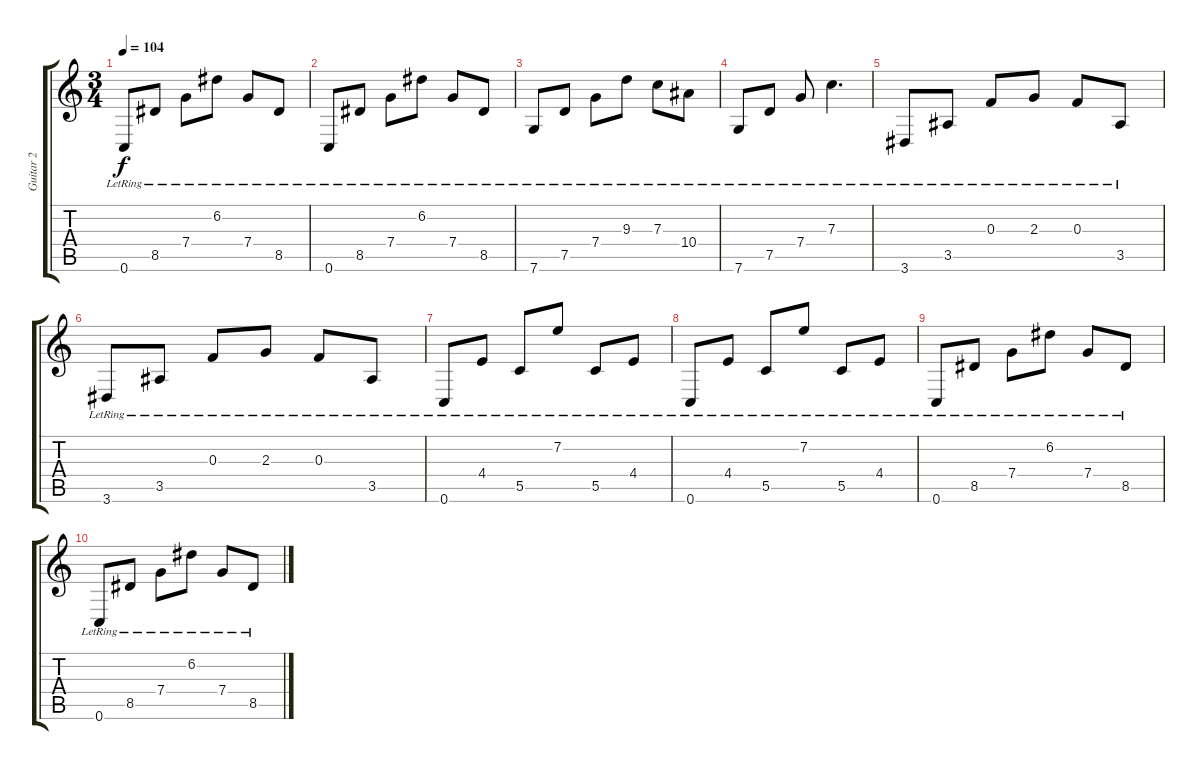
\track ("Guitar 2" "Guitar 2") {instrument distortionguitar}
\staff {score tabs}
\tuning (D4 A3 F3 C3 G2 C2) {hide}
\ts (3 4)
\tempo 104
\clef g2
\ks c
0.6{lr}.8{dy f} 8.5{lr}.8 7.4{lr}.8 6.2{lr}.8 7.4{lr}.8 8.5{lr}.8 |
0.6{lr}.8 8.5{lr}.8 7.4{lr}.8 6.2{lr}.8 7.4{lr}.8 8.5{lr}.8 |
7.6{lr}.8{volume 2} 7.5{lr}.8 7.4{lr}.8 9.3{lr}.8 7.3{lr}.8 10.4{lr}.8 |
7.6{lr}.8 7.5{lr}.8 7.4{lr}.8 7.3{lr}.4{d} |
3.6{lr}.8 3.5{lr}.8 0.3{lr}.8 2.3{lr}.8 0.3{lr}.8 3.5{lr}.8 |
3.6{lr}.8 3.5{lr}.8 0.3{lr}.8 2.3{lr}.8 0.3{lr}.8 3.5{lr}.8 |
0.6{lr}.8{volume 0} 4.4{lr}.8 5.5{lr}.8 7.2{lr}.8 5.5{lr}.8 4.4{lr}.8 |
0.6{lr}.8 4.4{lr}.8 5.5{lr}.8 7.2{lr}.8 5.5{lr}.8 4.4{lr}.8 |
0.6{lr}.8 8.5{lr}.8 7.4{lr}.8 6.2{lr}.8 7.4{lr}.8 8.5{lr}.8 |
0.6{lr}.8 8.5{lr}.8 7.4{lr}.8 6.2{lr}.8 7.4{lr}.8 8.5{lr}.8
